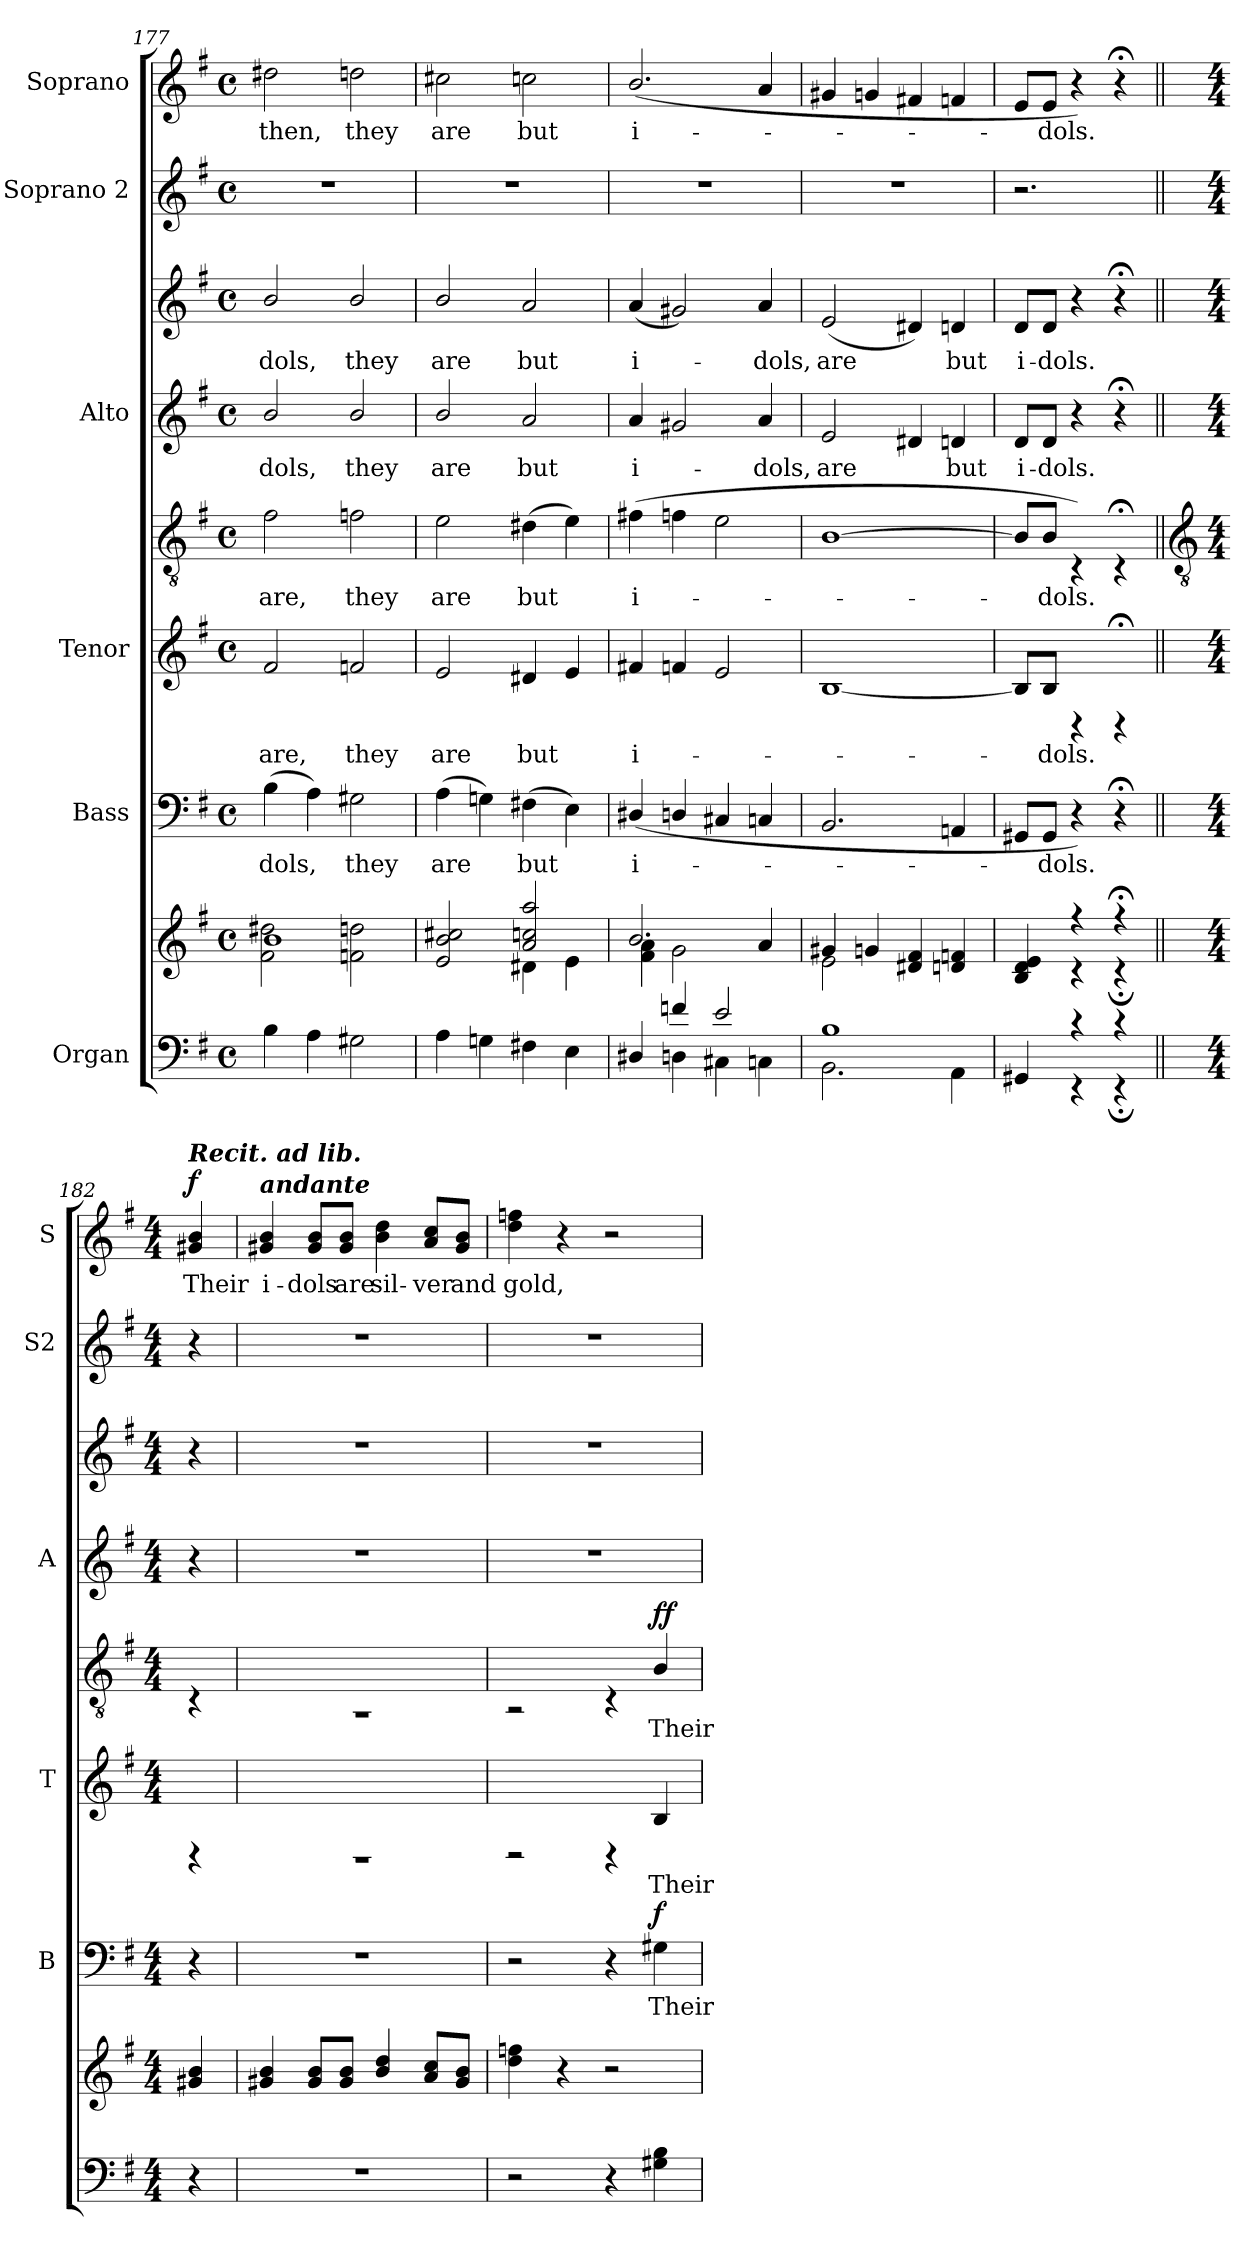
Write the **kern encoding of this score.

**kern	**kern	**kern	**text	**dynam	**kern	**text	**kern	**text	**dynam	**kern	**text	**kern	**text	**kern	**kern	**text	**dynam
*part6	*part6	*part5	*part5	*part5	*part4	*part4	*part4	*part4	*part4	*part3	*part3	*part3	*part3	*part2	*part1	*part1	*part1
*staff9	*staff8	*staff7	*staff7	*staff7	*staff6	*staff6	*staff5	*staff5	*staff5/6	*staff4	*staff4	*staff3	*staff3	*staff2	*staff1	*staff1	*staff1
*I"Organ	*	*I"Bass	*	*	*I"Tenor	*	*	*	*	*I"Alto	*	*	*	*I"Soprano 2	*I"Soprano	*	*
*	*	*I'B	*	*	*I'T	*	*	*	*	*I'A	*	*	*	*I'S2	*I'S	*	*
*clefF4	*clefG2	*clefF4	*	*	*	*	*clefGv2	*	*	*clefG2	*	*clefG2	*	*clefG2	*clefG2	*	*
*k[f#]	*k[f#]	*k[f#]	*	*	*k[f#]	*	*k[f#]	*	*	*k[f#]	*	*k[f#]	*	*k[f#]	*k[f#]	*	*
*G:	*G:	*G:	*	*	*G:	*	*G:	*	*	*G:	*	*G:	*	*G:	*G:	*	*
*M4/4	*M4/4	*M4/4	*	*	*M4/4	*	*M4/4	*	*	*M4/4	*	*M4/4	*	*M4/4	*M4/4	*	*
*met(c)	*met(c)	*met(c)	*	*	*met(c)	*	*met(c)	*	*	*met(c)	*	*met(c)	*	*met(c)	*met(c)	*	*
=177	=177	=177	=177	=177	=177	=177	=177	=177	=177	=177	=177	=177	=177	=177	=177	=177	=177
*^	*^	*	*	*	*	*	*	*	*	*	*	*	*	*	*	*	*
!	!	!	!	!	!LO:LY:b	!	!	!LO:LY:b	!	!LO:LY:b	!	!	!LO:LY:b	!	!LO:LY:b	!	!	!LO:LY:b	!
4B\	2ryy	1b/	2f#\ 2dd#X\	(>4B	dols,	.	2f#	are,	2f#	are,	.	2b/	-dols,	2b/	-dols,	1r	2dd#X	then,	.
4A\	.	.	.	4A)	.	.	.	.	.	.	.	.	.	.	.	.	.	.	.
!	!	!	!	!	!LO:LY:b	!	!	!LO:LY:b	!	!LO:LY:b	!	!	!LO:LY:b	!	!LO:LY:b	!	!	!LO:LY:b	!
2G#X\	2ryy	.	2fn\ 2ddn\	2G#X	they	.	2fn	they	2fn	they	.	2b/	they	2b/	they	.	2ddn	they	.
=178	=178	=178	=178	=178	=178	=178	=178	=178	=178	=178	=178	=178	=178	=178	=178	=178	=178	=178	=178
!	!	!	!	!	!LO:LY:b	!	!	!LO:LY:b	!	!LO:LY:b	!	!	!LO:LY:b	!	!LO:LY:b	!	!	!LO:LY:b	!
4A\	2ryy	2e/ 2b/ 2cc#X/	2ryy	(>4A	are	.	2e	are	2e	are	.	2b/	are	2b/	are	1r	2cc#X	are	.
4Gn\	.	.	.	4Gn)	.	.	.	.	.	.	.	.	.	.	.	.	.	.	.
!	!	!	!	!	!LO:LY:b	!	!	!LO:LY:b	!	!LO:LY:b	!	!	!LO:LY:b	!	!LO:LY:b	!	!	!LO:LY:b	!
4F#X\	2ryy	2a/ 2ccn/ 2aa/	4d#X\	(>4F#X	but	.	4d#X	but	(>4d#X	but	.	2a	but	2a	but	.	2ccn	but	.
4E\	.	.	4e\	4E)	.	.	4e	.	4e)	.	.	.	.	.	.	.	.	.	.
=179	=179	=179	=179	=179	=179	=179	=179	=179	=179	=179	=179	=179	=179	=179	=179	=179	=179	=179	=179
!	!	!	!	!	!LO:LY:b	!	!	!LO:LY:b	!	!LO:LY:b	!	!	!LO:LY:b	!	!LO:LY:b	!	!	!LO:LY:b	!
4ryy	4D#X/	2.b/	4f#\ 4a\	(<4D#X/	i-	.	4f#X	i-	(>4f#X	i-	.	4a	i-	(<4a	i-	1r	(<2.b/	i-	.
4fn/	4Dn\	.	2g\	4Dn/	.	.	4fn	.	4fn	.	.	2g#X	.	2g#X)	.	.	.	.	.
2e/	4C#X\	.	.	4C#X	.	.	2e	.	2e	.	.	.	.	.	.	.	.	.	.
!	!	!	!	!	!	!	!	!	!	!	!	!	!LO:LY:b	!	!LO:LY:b	!	!	!	!
.	4Cn\	4a/	4ryy	4Cn	.	.	.	.	.	.	.	4a	dols,	4a	dols,	.	4a	.	.
=180	=180	=180	=180	=180	=180	=180	=180	=180	=180	=180	=180	=180	=180	=180	=180	=180	=180	=180	=180
!	!	!	!	!	!	!	!	!	!	!	!	!	!LO:LY:b	!	!LO:LY:b	!	!	!	!
1B	2.BB\	4g#X/	2e\	2.BB	.	.	[1B	.	[1B	.	.	2e	are	(<2e	are	1r	4g#X	.	.
.	.	4gn/	.	.	.	.	.	.	.	.	.	.	.	.	.	.	4gn	.	.
.	.	4d#X/ 4f#/	2ryy	.	.	.	.	.	.	.	.	4d#X	.	4d#X)	.	.	4f#X	.	.
!	!	!	!	!	!	!	!	!	!	!	!	!	!LO:LY:b	!	!LO:LY:b	!	!	!	!
.	4AA\	4dn/ 4fn/	.	4AAn	.	.	.	.	.	.	.	4dn	but	4dn	but	.	4fn	.	.
=181	=181	=181	=181	=181	=181	=181	=181	=181	=181	=181	=181	=181	=181	=181	=181	=181	=181	=181	=181
!	!	!	!	!	!	!	!	!	!	!	!	!	!LO:LY:b	!	!LO:LY:b	!	!	!	!
4ryy	4GG#X/	4B/ 4d/ 4e/	4ryy	8GG#X/L	.	.	8B/L]	.	8B/L]	.	.	8d/L	i-	8d/L	i-	2.r	8e/L	.	.
!	!	!	!	!	!LO:LY:b	!	!	!LO:LY:b	!	!LO:LY:b	!	!	!LO:LY:b	!	!LO:LY:b	!	!	!LO:LY:b	!
.	.	.	.	8GG#/J	dols.	.	8B/J	dols.	8B/J	dols.	.	8d/J	-dols.	8d/J	-dols.	.	8e/J	dols.	.
4r	4r	4r	4r	4r)	.	.	4rBB	.	4rBB)	.	.	4r	.	4r	.	.	4r)	.	.
4r	4r;	4r;<	4r;<	4r;<	.	.	4r;<BB	.	4r;<BB	.	.	4r;<	.	4r;<	.	.	4r;<	.	.
*v	*v	*	*	*	*	*	*	*	*	*	*	*	*	*	*	*	*	*	*
*	*v	*v	*	*	*	*	*	*	*	*	*	*	*	*	*	*	*	*
!!LO:LB:g=z
=182||	=182||	=182||	=182||	=182||	=182||	=182||	=182||	=182||	=182||	=182||	=182||	=182||	=182||	=182||	=182||	=182||	=182||
*	*	*	*	*	*	*	*clefGv2	*	*	*	*	*	*	*	*	*	*
*M4/4	*M4/4	*M4/4	*	*	*M4/4	*	*M4/4	*	*	*M4/4	*	*M4/4	*	*M4/4	*M4/4	*	*
*^	*^	*	*	*	*	*	*	*	*	*	*	*	*	*	*	*	*
!	!	!	!	!	!	!	!	!	!	!	!	!	!	!	!	!	!LO:TX:a:Bi:t=Recit. ad lib.	!	!
!	!	!LO:TX:a:Bi:t=Recit. ad lib.	!	!	!	!	!	!	!	!	!	!	!	!	!	!	!	!	!
!	!	!LO:TX:a:Bi:t=andante	!	!	!	!	!	!	!	!	!	!	!	!	!	!	!	!	!
!	!	!	!	!	!	!	!	!	!	!	!	!	!	!	!	!	!	!LO:LY:b	!LO:DY:b
*v	*v	*	*	*	*	*	*	*	*	*	*	*	*	*	*	*	*	*	*
*	*v	*v	*	*	*	*	*	*	*	*	*	*	*	*	*	*	*	*
4r	4g#X 4b	4r	.	.	4rBB	.	4rBB	.	.	4r	.	4r	.	4r	4g#X 4b	Their	f
=183	=183	=183	=183	=183	=183	=183	=183	=183	=183	=183	=183	=183	=183	=183	=183	=183	=183
!	!	!	!	!	!	!	!	!	!	!	!	!	!	!	!LO:TX:a:Bi:t=andante	!	!
!	!	!	!	!	!	!	!	!	!	!	!	!	!	!	!	!LO:LY:b	!
1r	4g#X 4b	1r	.	.	1rBB	.	1rBB	.	.	1r	.	1r	.	1r	4g#X 4b	i-	.
!	!	!	!	!	!	!	!	!	!	!	!	!	!	!	!	!LO:LY:b	!
.	8g# 8bL	.	.	.	.	.	.	.	.	.	.	.	.	.	8g#/ 8b/L	-dols	.
!	!	!	!	!	!	!	!	!	!	!	!	!	!	!	!	!LO:LY:b	!
.	8g# 8bJ	.	.	.	.	.	.	.	.	.	.	.	.	.	8g#/ 8b/J	are	.
!	!	!	!	!	!	!	!	!	!	!	!	!	!	!	!	!LO:LY:b	!
.	4b/ 4dd/	.	.	.	.	.	.	.	.	.	.	.	.	.	4b 4dd	sil-	.
!	!	!	!	!	!	!	!	!	!	!	!	!	!	!	!	!LO:LY:b	!
.	8a 8ccL	.	.	.	.	.	.	.	.	.	.	.	.	.	8a/ 8cc/L	-ver	.
!	!	!	!	!	!	!	!	!	!	!	!	!	!	!	!	!LO:LY:b	!
.	8g# 8bJ	.	.	.	.	.	.	.	.	.	.	.	.	.	8g#/ 8b/J	and	.
=184	=184	=184	=184	=184	=184	=184	=184	=184	=184	=184	=184	=184	=184	=184	=184	=184	=184
!	!	!	!	!	!	!	!	!	!	!	!	!	!	!	!	!LO:LY:b	!
2r	4dd\ 4ffn\	2r	.	.	2rBB	.	2rBB	.	.	1r	.	1r	.	1r	4dd 4ffn	gold,	.
.	4r	.	.	.	.	.	.	.	.	.	.	.	.	.	4r	.	.
4r	2r	4r	.	.	4rBB	.	4rBB	.	.	.	.	.	.	.	2r	.	.
!	!	!	!LO:LY:b	!LO:DY:b	!	!LO:LY:b	!	!LO:LY:b	!LO:DY:b=2	!	!	!	!	!	!	!	!
!	!	!	!	!	!	!	!	!	!LO:DY:n=1:b	!	!	!	!	!	!	!	!
4G#X 4B	.	4G#X	Their	f	4B/	Their	4B/	Their	f f	.	.	.	.	.	.	.	.
=	=	=	=	=	=	=	=	=	=	=	=	=	=	=	=	=	=
*-	*-	*-	*-	*-	*-	*-	*-	*-	*-	*-	*-	*-	*-	*-	*-	*-	*-
